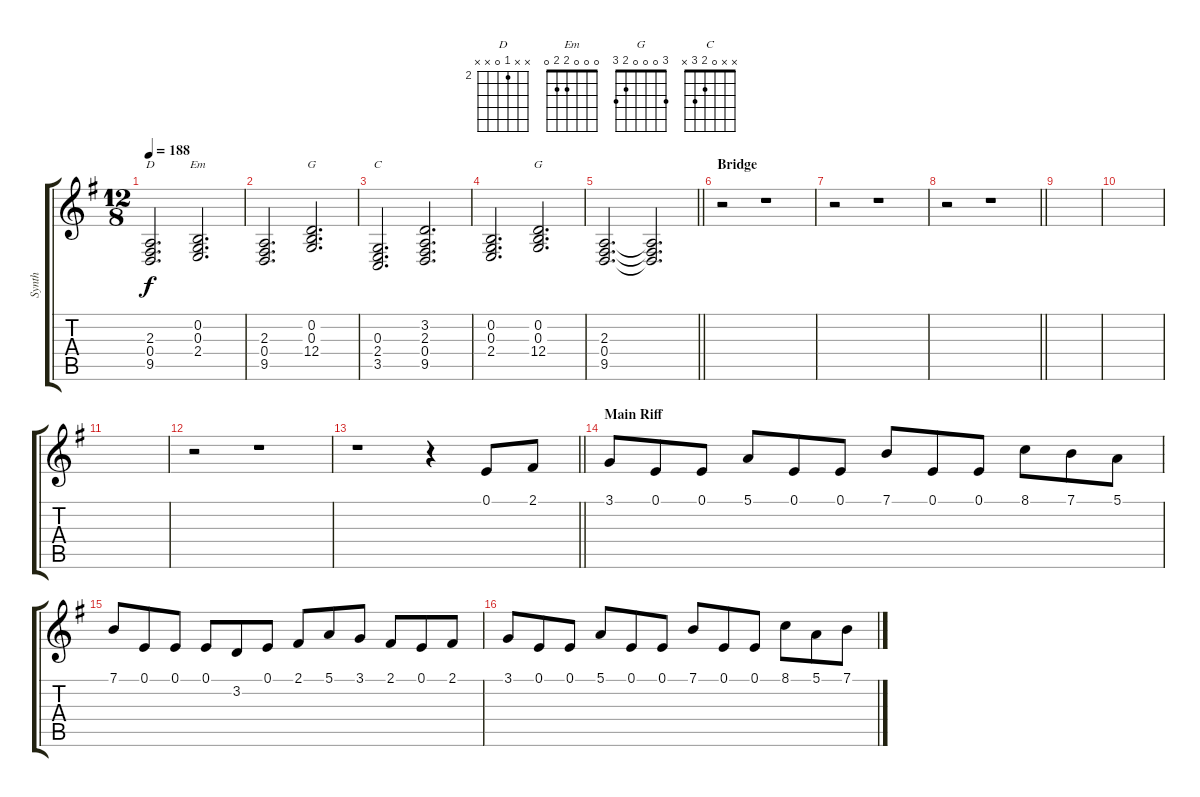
\track ("Synth" "Synth") {instrument lead2sawtooth}
\staff {score tabs}
\tuning (E4 B3 G3 D3 A2 E2) {hide}
\chord ("D" x x 2 0 x x) {firstfret 2}
\chord ("Em" 0 0 0 2 2 0)
\chord ("G" x 0 0 12 x x) {firstfret 12}
\chord ("C" x x 0 2 3 x)
\chord ("G" 3 0 0 0 2 3)
\ts (12 8)
\tempo 188
\clef g2
\ks g
(2.3 0.4 9.5).2{d ch "D" dy f} (0.2 0.3 2.4).2{d ch "Em"} |
(2.3 0.4 9.5).2{d} (0.2 0.3 12.4).2{d ch "G"} |
(0.3 2.4 3.5).2{d ch "C"} (3.2 2.3 0.4 9.5).2{d} |
(0.2 0.3 2.4).2{d} (0.2 0.3 12.4).2{d ch "G"} |
\barLineRight lightlight
(2.3 0.4 9.5).2{d} (2.3{t} 0.4{t} 9.5{t}).2{d} |
\section ("" "Bridge")
r.2 r.1 |
r.2 r.1 |
\barLineRight lightlight
r.2 r.1 |
|
|
|
r.2 r.1 |
\barLineRight lightlight
r.1 r.4 0.1.8 2.1.8 |
\section ("" "Main Riff")
3.1.8 0.1.8 0.1.8 5.1.8 0.1.8 0.1.8 7.1.8 0.1.8 0.1.8 8.1.8 7.1.8 5.1.8 |
7.1.8 0.1.8 0.1.8 0.1.8 3.2.8 0.1.8 2.1.8 5.1.8 3.1.8 2.1.8 0.1.8 2.1.8 |
3.1.8 0.1.8 0.1.8 5.1.8 0.1.8 0.1.8 7.1.8 0.1.8 0.1.8 8.1.8 5.1.8 7.1.8
